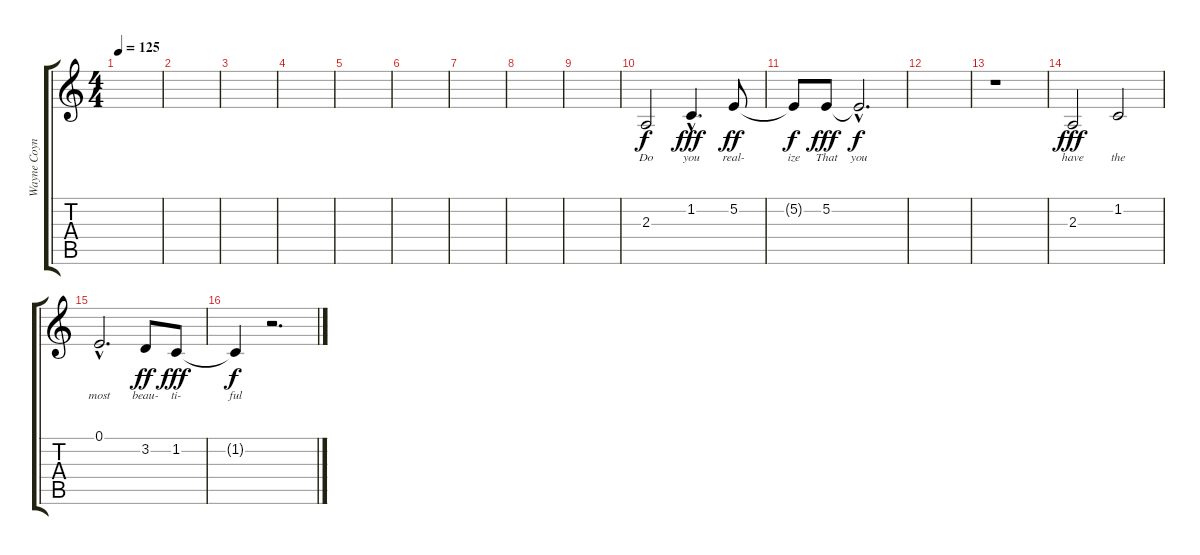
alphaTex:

\track ("Wayne Coyne (Lead Vocal)" "Wayne Coyn") {instrument sopranosax}
\staff {score tabs}
\tuning (E4 B3 G3 D3 A2 E2) {hide}
\ts (4 4)
\tempo 125
\clef g2
\ks c
|
|
|
|
|
|
|
|
|
2.3.2{lyrics (0 "Do") lyrics (1 "") lyrics (2 "") lyrics (3 "") lyrics (4 "")} 1.2{hac}.4{d lyrics (0 "you") lyrics (1 "") lyrics (2 "") lyrics (3 "") lyrics (4 "") dy fff} 5.2.8{lyrics (0 "real-") lyrics (1 "") lyrics (2 "") lyrics (3 "") lyrics (4 "") dy ff} |
5.2{t}.8{lyrics (0 "ize") lyrics (1 "") lyrics (2 "") lyrics (3 "") lyrics (4 "") dy f} 5.2.8{lyrics (0 "That") lyrics (1 "") lyrics (2 "") lyrics (3 "") lyrics (4 "") dy fff} 5.2{hac t}.2{d lyrics (0 "you") lyrics (1 "") lyrics (2 "") lyrics (3 "") lyrics (4 "") dy f} |
|
r.1 |
2.3.2{lyrics (0 "have") lyrics (1 "") lyrics (2 "") lyrics (3 "") lyrics (4 "") dy fff} 1.2.2{lyrics (0 "the") lyrics (1 "") lyrics (2 "") lyrics (3 "") lyrics (4 "")} |
0.1{hac}.2{d lyrics (0 "most") lyrics (1 "") lyrics (2 "") lyrics (3 "") lyrics (4 "")} 3.2.8{lyrics (0 "beau-") lyrics (1 "") lyrics (2 "") lyrics (3 "") lyrics (4 "") dy ff} 1.2.8{lyrics (0 "ti-") lyrics (1 "") lyrics (2 "") lyrics (3 "") lyrics (4 "") dy fff} |
1.2{t}.4{lyrics (0 "ful") lyrics (1 "") lyrics (2 "") lyrics (3 "") lyrics (4 "") dy f} r.2{d}
